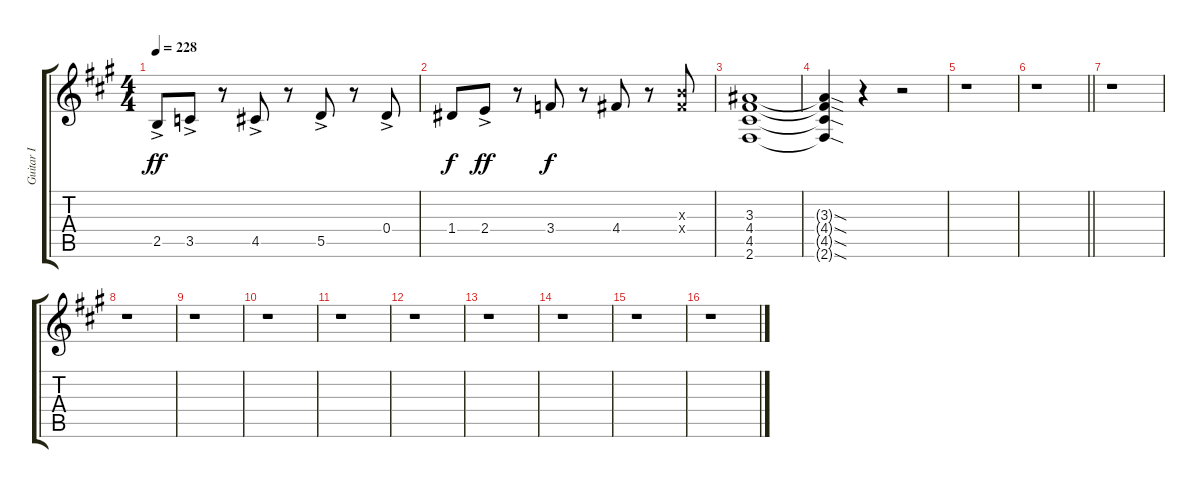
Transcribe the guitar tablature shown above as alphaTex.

\track ("Guitar I" "Guitar I") {mute instrument distortionguitar}
\staff {score tabs}
\tuning (E4 B3 G3 D3 A2 E2) {hide}
\ts (4 4)
\tempo 228
\clef g2
\ks a
2.5{ac}.8{dy ff} 3.5{ac}.8 r.8 4.5{ac}.8 r.8 5.5{ac}.8 r.8 0.4{ac}.8 |
1.4.8{dy f} 2.4{ac}.8{dy ff} r.8 3.4.8{dy f} r.8 4.4.8 r.8 (4.3{x} 4.4{x}).8 |
(3.3 4.4 4.5 2.6).1 |
(3.3{sod t} 4.4{sod t} 4.5{sod t} 2.6{sod t}).4 r.4 r.2 |
r.1 |
\barLineRight lightlight
r.1 |
r.1 |
r.1 |
r.1 |
r.1 |
r.1 |
r.1 |
r.1 |
r.1 |
r.1 |
r.1
